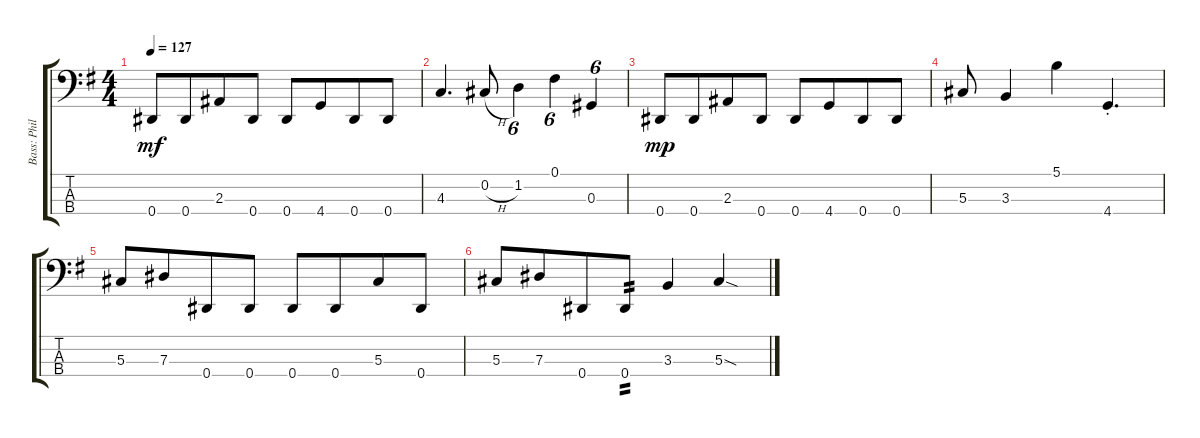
\track ("Bass: Philip" "Bass: Phil") {instrument electricbassfinger}
\staff {score tabs}
\tuning (Gb2 Db2 Ab1 Eb1) {hide}
\ts (4 4)
\tempo 127
\clef f4
\ks g
0.4.8{dy mf} 0.4.8{beam merge} 2.3.8 0.4.8 0.4.8 4.4.8{beam merge} 0.4.8 0.4.8 |
4.3.4{d} 0.2{h}.8 1.2.4{tu (6 4)} 0.1.4{tu (6 4)} 0.3.4{tu (6 4)} |
0.4.8{dy mp} 0.4.8{beam merge} 2.3.8 0.4.8 0.4.8 4.4.8{beam merge} 0.4.8 0.4.8 |
5.3.8 3.3.4 5.1.4 4.4{st}.4{d} |
5.3.8 7.3.8{beam merge} 0.4.8 0.4.8 0.4.8 0.4.8{beam merge} 5.3.8 0.4.8 |
5.3.8 7.3.8{beam merge} 0.4.8 0.4.8{tp 2} 3.3.4 5.3{sod}.4
